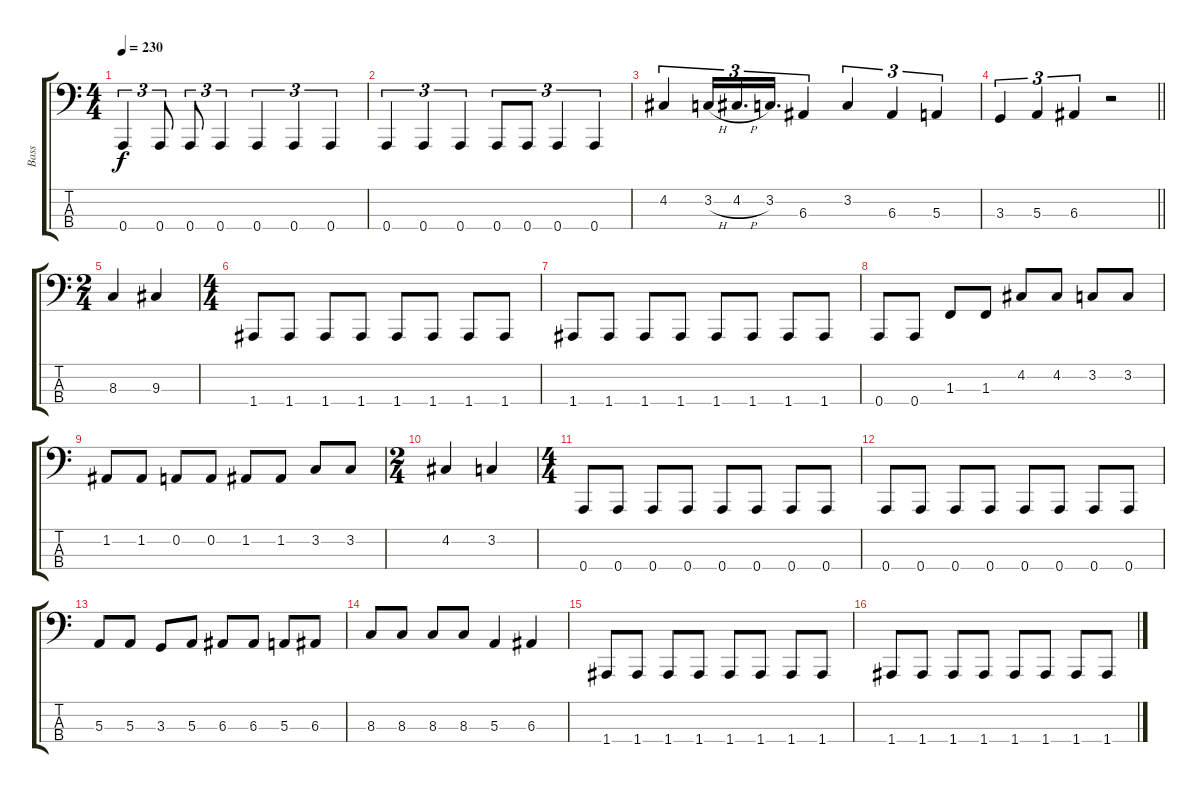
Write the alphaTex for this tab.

\track ("Bass" "Bass") {instrument electricbasspick}
\staff {score tabs}
\tuning (D2 A1 E1 A0) {hide}
\ts (4 4)
\tempo 230
\clef f4
\ks c
0.4.4{tu (3 2) dy f} 0.4.8{tu (3 2)} 0.4.8{tu (3 2)} 0.4.4{tu (3 2)} 0.4.4{tu (3 2)} 0.4.4{tu (3 2)} 0.4.4{tu (3 2)} |
0.4.4{tu (3 2)} 0.4.4{tu (3 2)} 0.4.4{tu (3 2)} 0.4.8{tu (3 2)} 0.4.8{tu (3 2)} 0.4.4{tu (3 2)} 0.4.4{tu (3 2)} |
4.2.4{tu (3 2)} 3.2{h}.16{tu (3 2)} 4.2{h}.16{d tu (3 2)} 3.2.16{d tu (3 2)} 6.3.4{tu (3 2)} 3.2.4{tu (3 2)} 6.3.4{tu (3 2)} 5.3.4{tu (3 2)} |
\barLineRight lightlight
3.3.4{tu (3 2)} 5.3.4{tu (3 2)} 6.3.4{tu (3 2)} r.2 |
\ts (2 4)
\section ("" "")
8.3.4 9.3.4 |
\ts (4 4)
1.4.8 1.4.8 1.4.8 1.4.8 1.4.8 1.4.8 1.4.8 1.4.8 |
1.4.8 1.4.8 1.4.8 1.4.8 1.4.8 1.4.8 1.4.8 1.4.8 |
0.4.8 0.4.8 1.3.8 1.3.8 4.2.8 4.2.8 3.2.8 3.2.8 |
1.2.8 1.2.8 0.2.8 0.2.8 1.2.8 1.2.8 3.2.8 3.2.8 |
\ts (2 4)
4.2.4 3.2.4 |
\ts (4 4)
0.4.8 0.4.8 0.4.8 0.4.8 0.4.8 0.4.8 0.4.8 0.4.8 |
0.4.8 0.4.8 0.4.8 0.4.8 0.4.8 0.4.8 0.4.8 0.4.8 |
5.3.8 5.3.8 3.3.8 5.3.8 6.3.8 6.3.8 5.3.8 6.3.8 |
8.3.8 8.3.8 8.3.8 8.3.8 5.3.4 6.3.4 |
1.4.8 1.4.8 1.4.8 1.4.8 1.4.8 1.4.8 1.4.8 1.4.8 |
1.4.8 1.4.8 1.4.8 1.4.8 1.4.8 1.4.8 1.4.8 1.4.8
